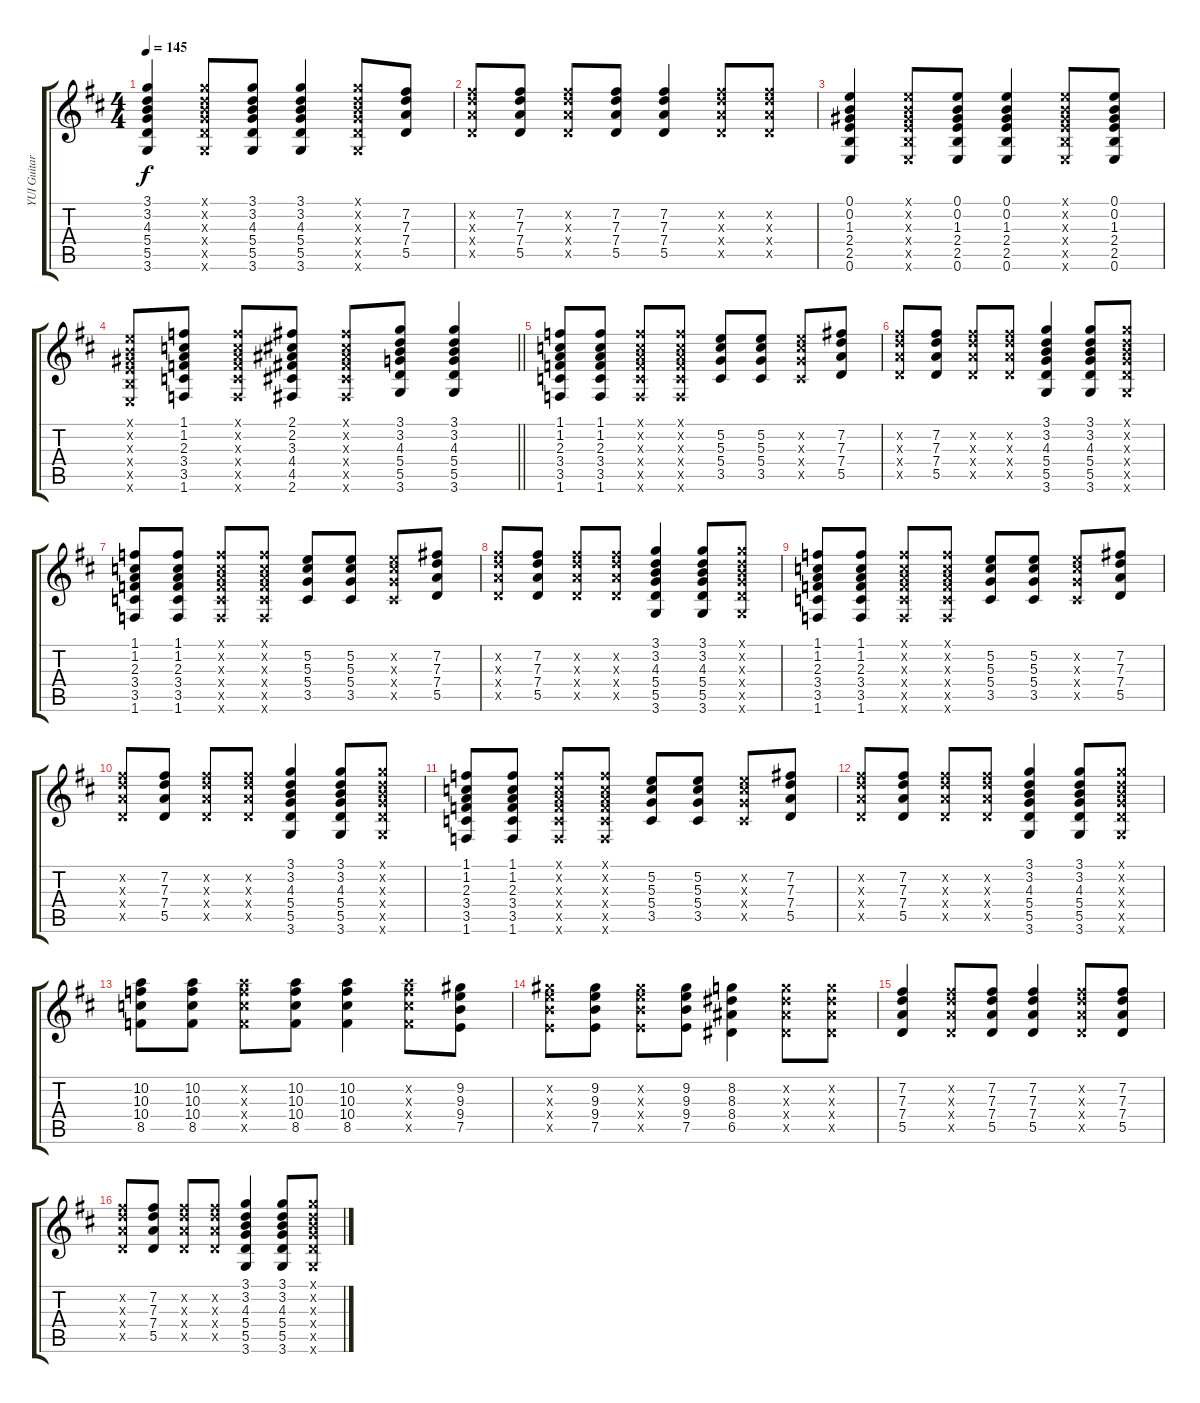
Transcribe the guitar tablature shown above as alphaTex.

\track ("YUI Guitar" "YUI Guitar") {instrument overdrivenguitar}
\staff {score tabs}
\tuning (E4 B3 G3 D3 A2 E2) {hide}
\ts (4 4)
\tempo 145
\clef g2
\ks d
(3.1 3.2 4.3 5.4 5.5 3.6).4{dy f} (3.1{x} 3.2{x} 4.3{x} 5.4{x} 5.5{x} 3.6{x}).8 (3.1 3.2 4.3 5.4 5.5 3.6).8 (3.1 3.2 4.3 5.4 5.5 3.6).4 (3.1{x} 3.2{x} 4.3{x} 5.4{x} 5.5{x} 3.6{x}).8 (7.2 7.3 7.4 5.5).8 |
(7.2{x} 7.3{x} 7.4{x} 5.5{x}).8 (7.2 7.3 7.4 5.5).8 (7.2{x} 7.3{x} 7.4{x} 5.5{x}).8 (7.2 7.3 7.4 5.5).8 (7.2 7.3 7.4 5.5).4 (7.2{x} 7.3{x} 7.4{x} 5.5{x}).8 (7.2{x} 7.3{x} 7.4{x} 5.5{x}).8 |
(0.1 0.2 1.3 2.4 2.5 0.6).4 (0.1{x} 0.2{x} 1.3{x} 2.4{x} 2.5{x} 0.6{x}).8 (0.1 0.2 1.3 2.4 2.5 0.6).8 (0.1 0.2 1.3 2.4 2.5 0.6).4 (0.1{x} 0.2{x} 1.3{x} 2.4{x} 2.5{x} 0.6{x}).8 (0.1 0.2 1.3 2.4 2.5 0.6).8 |
\barLineRight lightlight
(0.1{x} 0.2{x} 1.3{x} 2.4{x} 2.5{x} 0.6{x}).8 (1.1 1.2 2.3 3.4 3.5 1.6).8 (1.1{x} 1.2{x} 2.3{x} 3.4{x} 3.5{x} 1.6{x}).8 (2.1 2.2 3.3 4.4 4.5 2.6).8 (2.1{x} 2.2{x} 3.3{x} 4.4{x} 4.5{x} 2.6{x}).8 (3.1 3.2 4.3 5.4 5.5 3.6).8 (3.1 3.2 4.3 5.4 5.5 3.6).4 |
(1.1 1.2 2.3 3.4 3.5 1.6).8 (1.1 1.2 2.3 3.4 3.5 1.6).8 (1.1{x} 1.2{x} 2.3{x} 3.4{x} 3.5{x} 1.6{x}).8 (1.1{x} 1.2{x} 2.3{x} 3.4{x} 3.5{x} 1.6{x}).8 (5.2 5.3 5.4 3.5).8 (5.2 5.3 5.4 3.5).8 (5.2{x} 5.3{x} 5.4{x} 3.5{x}).8 (7.2 7.3 7.4 5.5).8 |
(7.2{x} 7.3{x} 7.4{x} 5.5{x}).8 (7.2 7.3 7.4 5.5).8 (7.2{x} 7.3{x} 7.4{x} 5.5{x}).8 (7.2{x} 7.3{x} 7.4{x} 5.5{x}).8 (3.1 3.2 4.3 5.4 5.5 3.6).4 (3.1 3.2 4.3 5.4 5.5 3.6).8 (3.1{x} 3.2{x} 4.3{x} 5.4{x} 5.5{x} 3.6{x}).8 |
(1.1 1.2 2.3 3.4 3.5 1.6).8 (1.1 1.2 2.3 3.4 3.5 1.6).8 (1.1{x} 1.2{x} 2.3{x} 3.4{x} 3.5{x} 1.6{x}).8 (1.1{x} 1.2{x} 2.3{x} 3.4{x} 3.5{x} 1.6{x}).8 (5.2 5.3 5.4 3.5).8 (5.2 5.3 5.4 3.5).8 (5.2{x} 5.3{x} 5.4{x} 3.5{x}).8 (7.2 7.3 7.4 5.5).8 |
(7.2{x} 7.3{x} 7.4{x} 5.5{x}).8 (7.2 7.3 7.4 5.5).8 (7.2{x} 7.3{x} 7.4{x} 5.5{x}).8 (7.2{x} 7.3{x} 7.4{x} 5.5{x}).8 (3.1 3.2 4.3 5.4 5.5 3.6).4 (3.1 3.2 4.3 5.4 5.5 3.6).8 (3.1{x} 3.2{x} 4.3{x} 5.4{x} 5.5{x} 3.6{x}).8 |
(1.1 1.2 2.3 3.4 3.5 1.6).8 (1.1 1.2 2.3 3.4 3.5 1.6).8 (1.1{x} 1.2{x} 2.3{x} 3.4{x} 3.5{x} 1.6{x}).8 (1.1{x} 1.2{x} 2.3{x} 3.4{x} 3.5{x} 1.6{x}).8 (5.2 5.3 5.4 3.5).8 (5.2 5.3 5.4 3.5).8 (5.2{x} 5.3{x} 5.4{x} 3.5{x}).8 (7.2 7.3 7.4 5.5).8 |
(7.2{x} 7.3{x} 7.4{x} 5.5{x}).8 (7.2 7.3 7.4 5.5).8 (7.2{x} 7.3{x} 7.4{x} 5.5{x}).8 (7.2{x} 7.3{x} 7.4{x} 5.5{x}).8 (3.1 3.2 4.3 5.4 5.5 3.6).4 (3.1 3.2 4.3 5.4 5.5 3.6).8 (3.1{x} 3.2{x} 4.3{x} 5.4{x} 5.5{x} 3.6{x}).8 |
(1.1 1.2 2.3 3.4 3.5 1.6).8 (1.1 1.2 2.3 3.4 3.5 1.6).8 (1.1{x} 1.2{x} 2.3{x} 3.4{x} 3.5{x} 1.6{x}).8 (1.1{x} 1.2{x} 2.3{x} 3.4{x} 3.5{x} 1.6{x}).8 (5.2 5.3 5.4 3.5).8 (5.2 5.3 5.4 3.5).8 (5.2{x} 5.3{x} 5.4{x} 3.5{x}).8 (7.2 7.3 7.4 5.5).8 |
(7.2{x} 7.3{x} 7.4{x} 5.5{x}).8 (7.2 7.3 7.4 5.5).8 (7.2{x} 7.3{x} 7.4{x} 5.5{x}).8 (7.2{x} 7.3{x} 7.4{x} 5.5{x}).8 (3.1 3.2 4.3 5.4 5.5 3.6).4 (3.1 3.2 4.3 5.4 5.5 3.6).8 (3.1{x} 3.2{x} 4.3{x} 5.4{x} 5.5{x} 3.6{x}).8 |
(10.2 10.3 10.4 8.5).8 (10.2 10.3 10.4 8.5).8 (10.2{x} 10.3{x} 10.4{x} 8.5{x}).8 (10.2 10.3 10.4 8.5).8 (10.2 10.3 10.4 8.5).4 (10.2{x} 10.3{x} 10.4{x} 8.5{x}).8 (9.2 9.3 9.4 7.5).8 |
(9.2{x} 9.3{x} 9.4{x} 7.5{x}).8 (9.2 9.3 9.4 7.5).8 (9.2{x} 9.3{x} 9.4{x} 7.5{x}).8 (9.2 9.3 9.4 7.5).8 (8.2 8.3 8.4 6.5).4 (8.2{x} 8.3{x} 8.4{x} 6.5{x}).8 (8.2{x} 8.3{x} 8.4{x} 6.5{x}).8 |
(7.2 7.3 7.4 5.5).4 (7.2{x} 7.3{x} 7.4{x} 5.5{x}).8 (7.2 7.3 7.4 5.5).8 (7.2 7.3 7.4 5.5).4 (7.2{x} 7.3{x} 7.4{x} 5.5{x}).8 (7.2 7.3 7.4 5.5).8 |
(7.2{x} 7.3{x} 7.4{x} 5.5{x}).8 (7.2 7.3 7.4 5.5).8 (7.2{x} 7.3{x} 7.4{x} 5.5{x}).8 (7.2{x} 7.3{x} 7.4{x} 5.5{x}).8 (3.1 3.2 4.3 5.4 5.5 3.6).4 (3.1 3.2 4.3 5.4 5.5 3.6).8 (3.1{x} 3.2{x} 4.3{x} 5.4{x} 5.5{x} 3.6{x}).8
